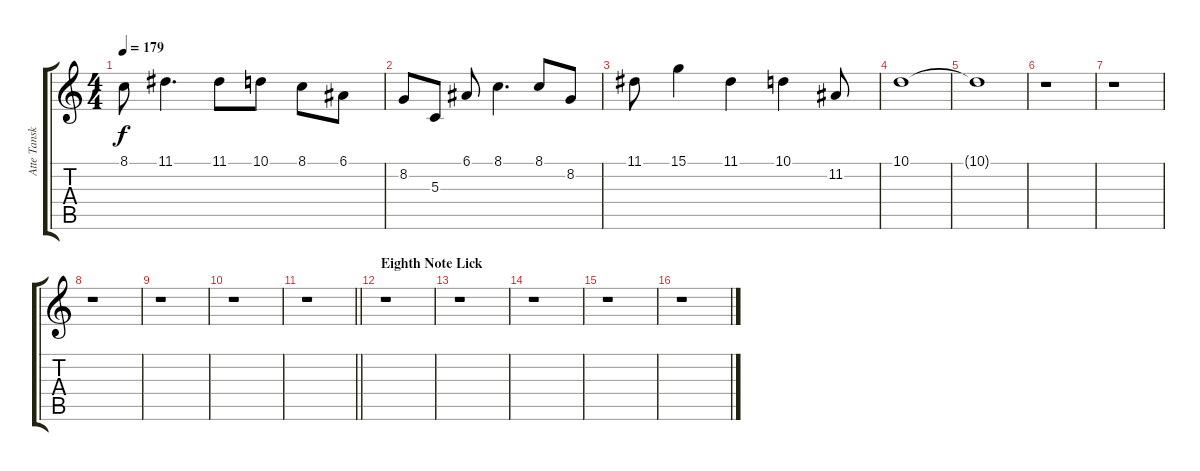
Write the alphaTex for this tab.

\track ("Atte Tanskanen (Keys)" "Atte Tansk") {instrument stringensemble1}
\staff {score tabs}
\tuning (E4 B3 G3 D3 A2 E2) {hide}
\ts (4 4)
\tempo 179
\clef g2
\ks c
8.1.8{dy f} 11.1.4{d} 11.1.8 10.1.8 8.1.8 6.1.8 |
8.2.8 5.3.8 6.1.8 8.1.4{d} 8.1.8 8.2.8 |
11.1.8 15.1.4 11.1.4 10.1.4 11.2.8 |
10.1.1 |
10.1{t}.1 |
r.1 |
r.1 |
r.1 |
r.1 |
r.1 |
\barLineRight lightlight
r.1 |
\section ("" "Eighth Note Lick")
r.1 |
r.1 |
r.1 |
r.1 |
r.1
